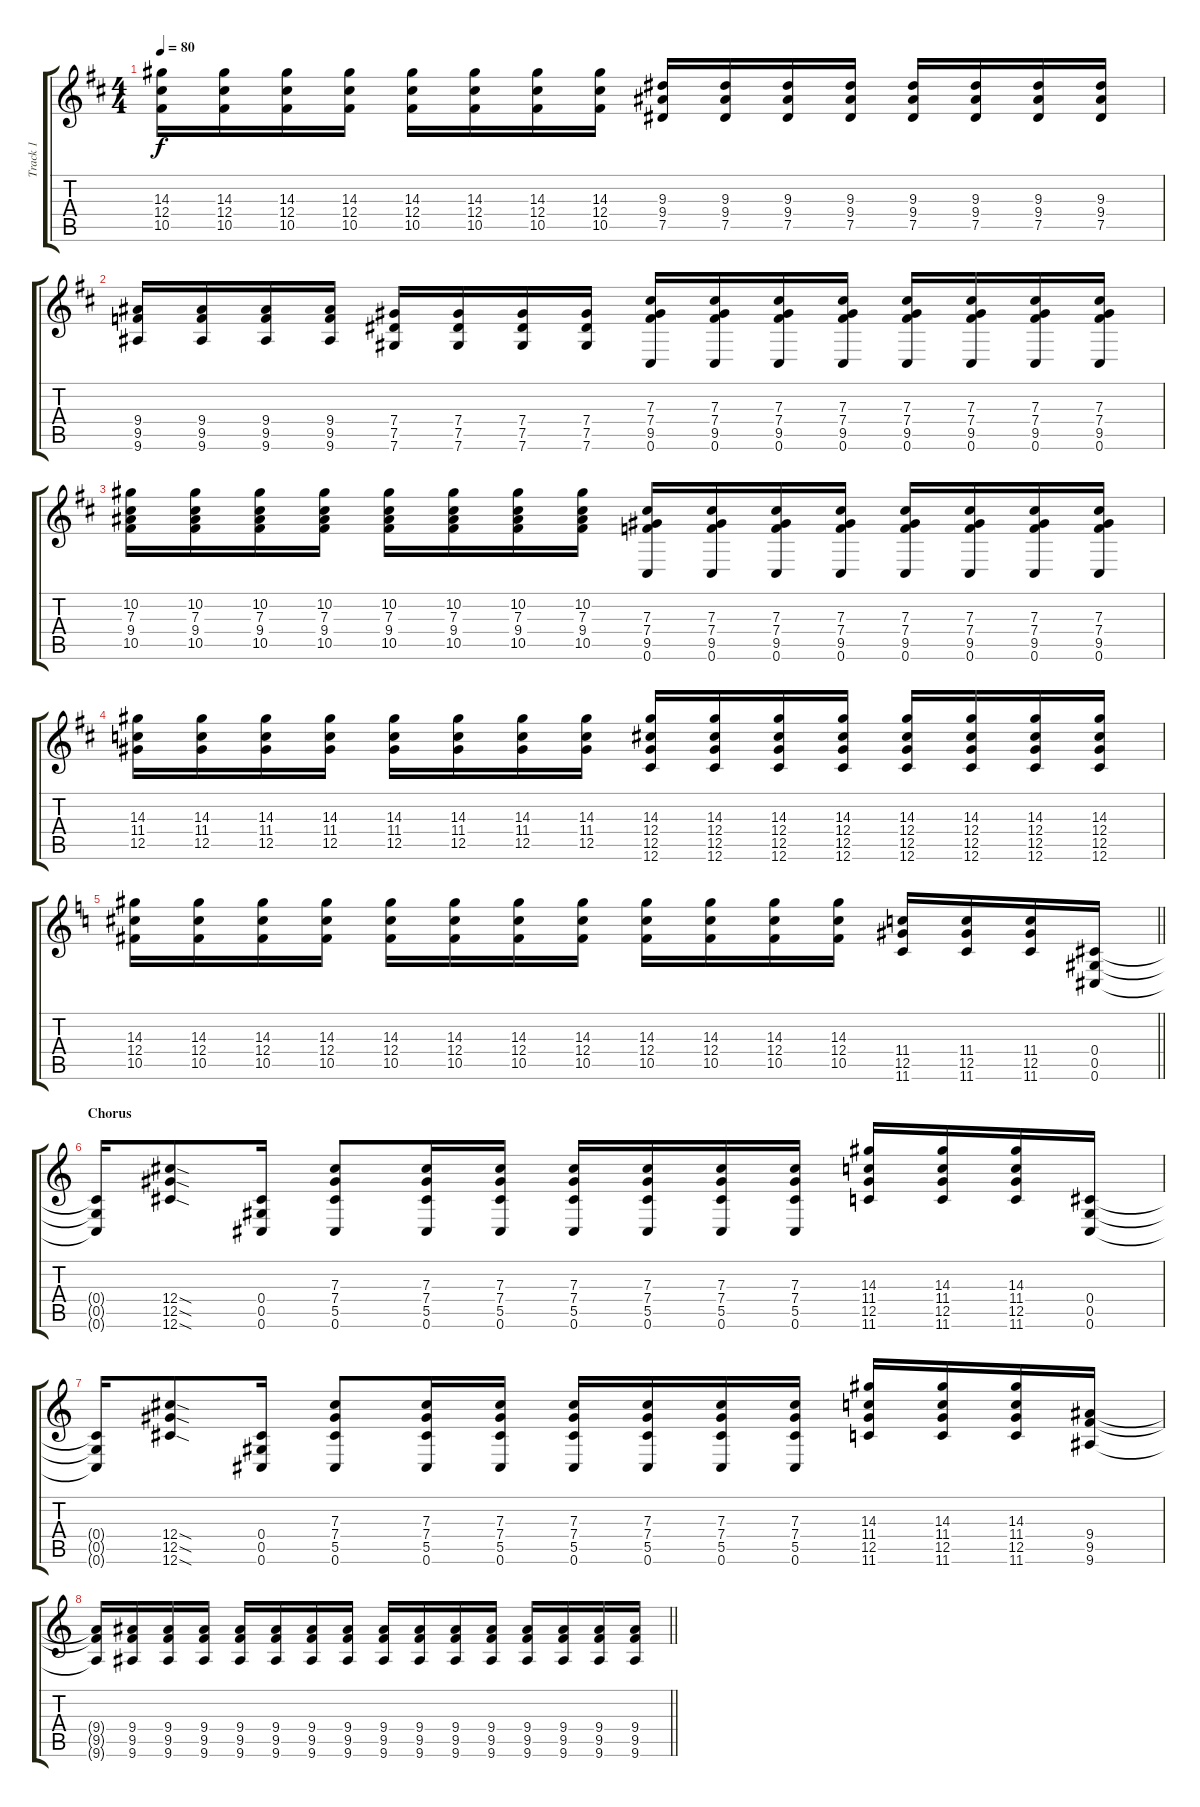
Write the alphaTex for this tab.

\track ("Track 1" "Track 1") {instrument overdrivenguitar}
\staff {score tabs}
\tuning (Eb4 Bb3 Gb3 Db3 Ab2 Db2) {hide}
\ts (4 4)
\tempo 80
\clef g2
\ks d
(14.3 12.4 10.5).16{dy f} (14.3 12.4 10.5).16 (14.3 12.4 10.5).16 (14.3 12.4 10.5).16 (14.3 12.4 10.5).16 (14.3 12.4 10.5).16 (14.3 12.4 10.5).16 (14.3 12.4 10.5).16 (9.3 9.4 7.5).16 (9.3 9.4 7.5).16 (9.3 9.4 7.5).16 (9.3 9.4 7.5).16 (9.3 9.4 7.5).16 (9.3 9.4 7.5).16 (9.3 9.4 7.5).16 (9.3 9.4 7.5).16 |
(9.4 9.5 9.6).16 (9.4 9.5 9.6).16 (9.4 9.5 9.6).16 (9.4 9.5 9.6).16 (7.4 7.5 7.6).16 (7.4 7.5 7.6).16 (7.4 7.5 7.6).16 (7.4 7.5 7.6).16 (7.3 7.4 9.5 0.6).16 (7.3 7.4 9.5 0.6).16 (7.3 7.4 9.5 0.6).16 (7.3 7.4 9.5 0.6).16 (7.3 7.4 9.5 0.6).16 (7.3 7.4 9.5 0.6).16 (7.3 7.4 9.5 0.6).16 (7.3 7.4 9.5 0.6).16 |
(10.2 7.3 9.4 10.5).16 (10.2 7.3 9.4 10.5).16 (10.2 7.3 9.4 10.5).16 (10.2 7.3 9.4 10.5).16 (10.2 7.3 9.4 10.5).16 (10.2 7.3 9.4 10.5).16 (10.2 7.3 9.4 10.5).16 (10.2 7.3 9.4 10.5).16 (7.3 7.4 9.5 0.6).16 (7.3 7.4 9.5 0.6).16 (7.3 7.4 9.5 0.6).16 (7.3 7.4 9.5 0.6).16 (7.3 7.4 9.5 0.6).16 (7.3 7.4 9.5 0.6).16 (7.3 7.4 9.5 0.6).16 (7.3 7.4 9.5 0.6).16 |
(14.3 11.4 12.5).16 (14.3 11.4 12.5).16 (14.3 11.4 12.5).16 (14.3 11.4 12.5).16 (14.3 11.4 12.5).16 (14.3 11.4 12.5).16 (14.3 11.4 12.5).16 (14.3 11.4 12.5).16 (14.3 12.4 12.5 12.6).16 (14.3 12.4 12.5 12.6).16 (14.3 12.4 12.5 12.6).16 (14.3 12.4 12.5 12.6).16 (14.3 12.4 12.5 12.6).16 (14.3 12.4 12.5 12.6).16 (14.3 12.4 12.5 12.6).16 (14.3 12.4 12.5 12.6).16 |
\barLineRight lightlight
\ks c
(14.3 12.4 10.5).16 (14.3 12.4 10.5).16 (14.3 12.4 10.5).16 (14.3 12.4 10.5).16 (14.3 12.4 10.5).16 (14.3 12.4 10.5).16 (14.3 12.4 10.5).16 (14.3 12.4 10.5).16 (14.3 12.4 10.5).16 (14.3 12.4 10.5).16 (14.3 12.4 10.5).16 (14.3 12.4 10.5).16 (11.4 12.5 11.6).16 (11.4 12.5 11.6).16 (11.4 12.5 11.6).16 (0.4 0.5 0.6).16 |
\section ("" "Chorus")
(0.4{t} 0.5{t} 0.6{t}).16 (12.4{sod} 12.5{sod} 12.6{sod}).8 (0.4 0.5 0.6).16 (7.3 7.4 5.5 0.6).8 (7.3 7.4 5.5 0.6).16 (7.3 7.4 5.5 0.6).16 (7.3 7.4 5.5 0.6).16 (7.3 7.4 5.5 0.6).16 (7.3 7.4 5.5 0.6).16 (7.3 7.4 5.5 0.6).16 (14.3 11.4 12.5 11.6).16 (14.3 11.4 12.5 11.6).16 (14.3 11.4 12.5 11.6).16 (0.4 0.5 0.6).16 |
(0.4{t} 0.5{t} 0.6{t}).16 (12.4{sod} 12.5{sod} 12.6{sod}).8 (0.4 0.5 0.6).16 (7.3 7.4 5.5 0.6).8 (7.3 7.4 5.5 0.6).16 (7.3 7.4 5.5 0.6).16 (7.3 7.4 5.5 0.6).16 (7.3 7.4 5.5 0.6).16 (7.3 7.4 5.5 0.6).16 (7.3 7.4 5.5 0.6).16 (14.3 11.4 12.5 11.6).16 (14.3 11.4 12.5 11.6).16 (14.3 11.4 12.5 11.6).16 (9.4 9.5 9.6).16 |
\barLineRight lightlight
(9.4{t} 9.5{t} 9.6{t}).16 (9.4 9.5 9.6).16 (9.4 9.5 9.6).16 (9.4 9.5 9.6).16 (9.4 9.5 9.6).16 (9.4 9.5 9.6).16 (9.4 9.5 9.6).16 (9.4 9.5 9.6).16 (9.4 9.5 9.6).16 (9.4 9.5 9.6).16 (9.4 9.5 9.6).16 (9.4 9.5 9.6).16 (9.4 9.5 9.6).16 (9.4 9.5 9.6).16 (9.4 9.5 9.6).16 (9.4 9.5 9.6).16
